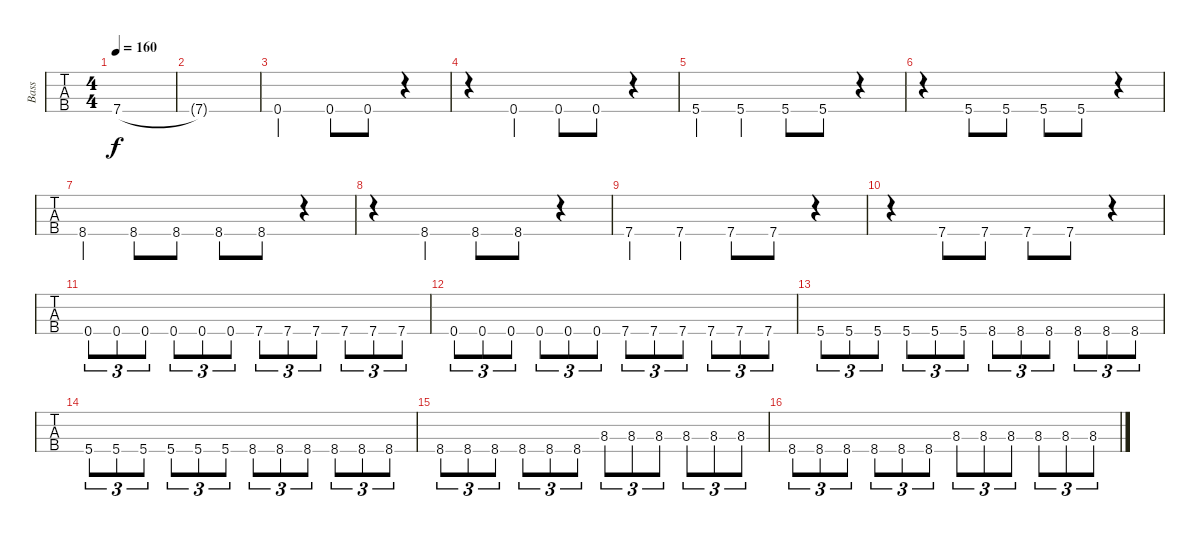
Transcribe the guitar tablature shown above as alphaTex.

\track ("Bass" "Bass") {instrument electricbasspick}
\staff {tabs}
\tuning (F2 C2 G1 C1) {hide}
\ts (4 4)
\tempo 160
\clef f4
\ks c
7.4.1{dy f} |
7.4{t}.1 |
0.4.2 0.4.8 0.4.8 r.4 |
r.4 0.4.4 0.4.8 0.4.8 r.4 |
5.4.4 5.4.4 5.4.8 5.4.8 r.4 |
r.4 5.4.8 5.4.8 5.4.8 5.4.8 r.4 |
8.4.4 8.4.8 8.4.8 8.4.8 8.4.8 r.4 |
r.4 8.4.4 8.4.8 8.4.8 r.4 |
7.4.4 7.4.4 7.4.8 7.4.8 r.4 |
r.4 7.4.8 7.4.8 7.4.8 7.4.8 r.4 |
0.4.8{tu (3 2)} 0.4.8{tu (3 2)} 0.4.8{tu (3 2)} 0.4.8{tu (3 2)} 0.4.8{tu (3 2)} 0.4.8{tu (3 2)} 7.4.8{tu (3 2)} 7.4.8{tu (3 2)} 7.4.8{tu (3 2)} 7.4.8{tu (3 2)} 7.4.8{tu (3 2)} 7.4.8{tu (3 2)} |
0.4.8{tu (3 2)} 0.4.8{tu (3 2)} 0.4.8{tu (3 2)} 0.4.8{tu (3 2)} 0.4.8{tu (3 2)} 0.4.8{tu (3 2)} 7.4.8{tu (3 2)} 7.4.8{tu (3 2)} 7.4.8{tu (3 2)} 7.4.8{tu (3 2)} 7.4.8{tu (3 2)} 7.4.8{tu (3 2)} |
5.4.8{tu (3 2)} 5.4.8{tu (3 2)} 5.4.8{tu (3 2)} 5.4.8{tu (3 2)} 5.4.8{tu (3 2)} 5.4.8{tu (3 2)} 8.4.8{tu (3 2)} 8.4.8{tu (3 2)} 8.4.8{tu (3 2)} 8.4.8{tu (3 2)} 8.4.8{tu (3 2)} 8.4.8{tu (3 2)} |
5.4.8{tu (3 2)} 5.4.8{tu (3 2)} 5.4.8{tu (3 2)} 5.4.8{tu (3 2)} 5.4.8{tu (3 2)} 5.4.8{tu (3 2)} 8.4.8{tu (3 2)} 8.4.8{tu (3 2)} 8.4.8{tu (3 2)} 8.4.8{tu (3 2)} 8.4.8{tu (3 2)} 8.4.8{tu (3 2)} |
8.4.8{tu (3 2)} 8.4.8{tu (3 2)} 8.4.8{tu (3 2)} 8.4.8{tu (3 2)} 8.4.8{tu (3 2)} 8.4.8{tu (3 2)} 8.3.8{tu (3 2)} 8.3.8{tu (3 2)} 8.3.8{tu (3 2)} 8.3.8{tu (3 2)} 8.3.8{tu (3 2)} 8.3.8{tu (3 2)} |
8.4.8{tu (3 2)} 8.4.8{tu (3 2)} 8.4.8{tu (3 2)} 8.4.8{tu (3 2)} 8.4.8{tu (3 2)} 8.4.8{tu (3 2)} 8.3.8{tu (3 2)} 8.3.8{tu (3 2)} 8.3.8{tu (3 2)} 8.3.8{tu (3 2)} 8.3.8{tu (3 2)} 8.3.8{tu (3 2)}
